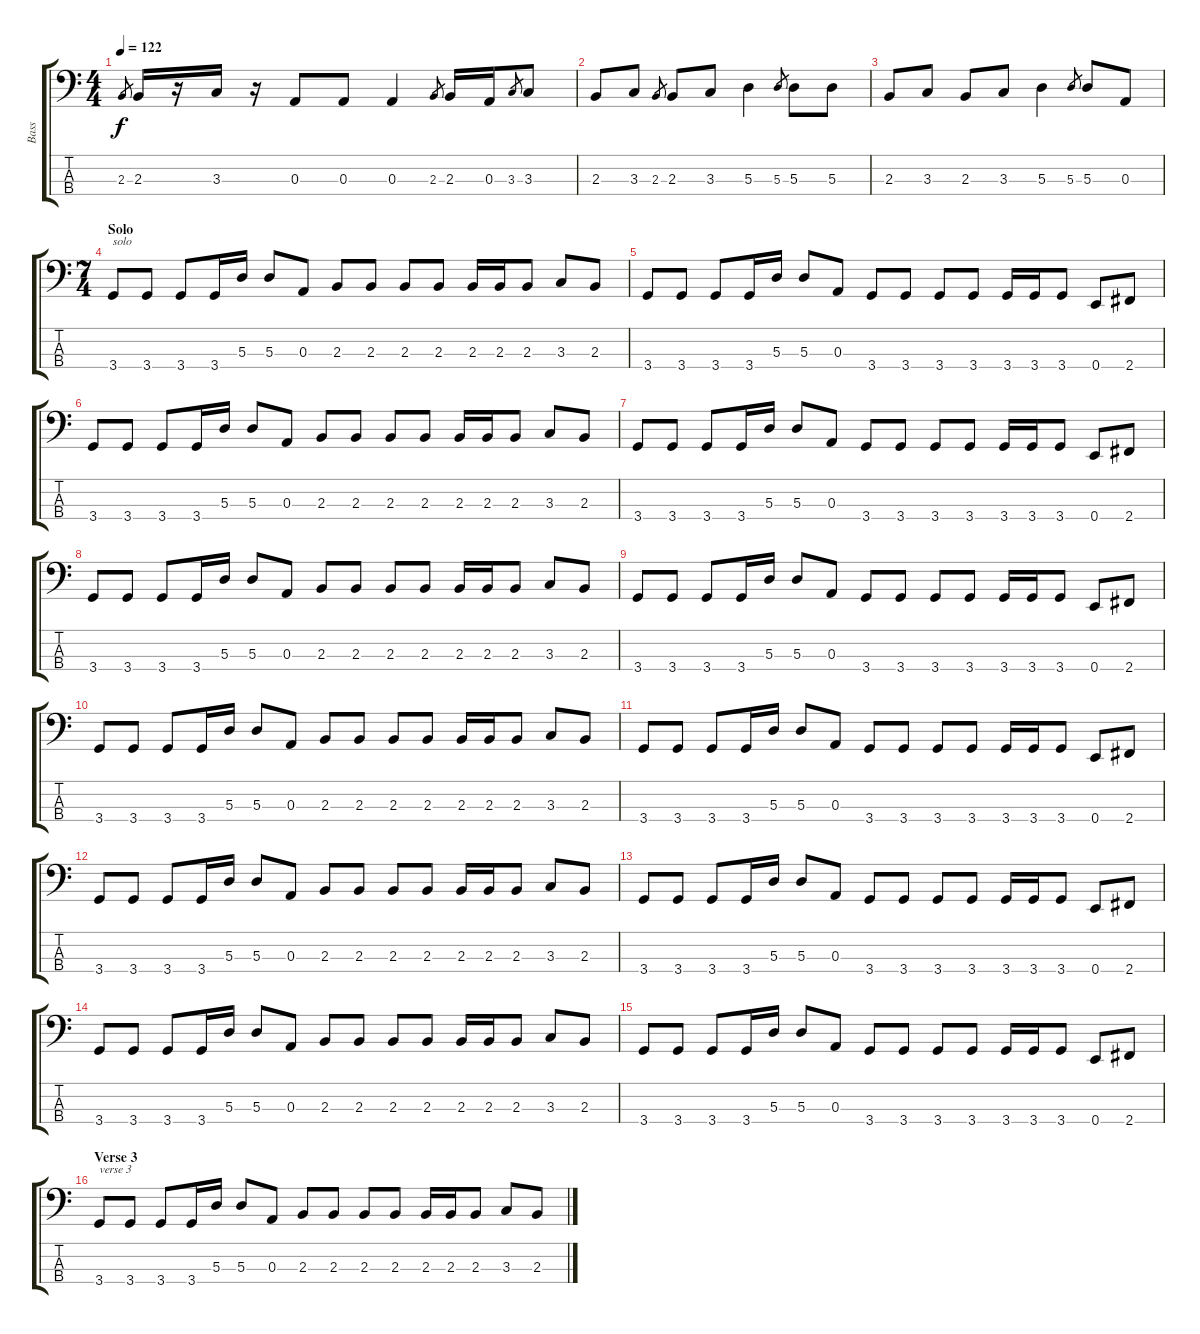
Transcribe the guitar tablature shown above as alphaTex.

\track ("Bass" "Bass") {instrument electricbassfinger}
\staff {score tabs}
\tuning (G2 D2 A1 E1) {hide}
\ts (4 4)
\tempo 122
\clef f4
\ks c
2.3.8{gr dy f} 2.3.16 r.16 3.3.16 r.16 0.3.8 0.3.8 0.3.4 2.3.8{gr} 2.3.16 0.3.16 3.3.8{gr} 3.3.8 |
2.3.8 3.3.8 2.3.8{gr} 2.3.8 3.3.8 5.3.4 5.3.8{gr} 5.3.8 5.3.8 |
2.3.8 3.3.8 2.3.8 3.3.8 5.3.4 5.3.8{gr} 5.3.8 0.3.8 |
\ts (7 4)
\section ("" "Solo")
3.4.8{txt "solo"} 3.4.8 3.4.8 3.4.16 5.3.16 5.3.8 0.3.8 2.3.8 2.3.8 2.3.8 2.3.8 2.3.16 2.3.16 2.3.8 3.3.8 2.3.8 |
3.4.8 3.4.8 3.4.8 3.4.16 5.3.16 5.3.8 0.3.8 3.4.8 3.4.8 3.4.8 3.4.8 3.4.16 3.4.16 3.4.8 0.4.8 2.4.8 |
3.4.8 3.4.8 3.4.8 3.4.16 5.3.16 5.3.8 0.3.8 2.3.8 2.3.8 2.3.8 2.3.8 2.3.16 2.3.16 2.3.8 3.3.8 2.3.8 |
3.4.8 3.4.8 3.4.8 3.4.16 5.3.16 5.3.8 0.3.8 3.4.8 3.4.8 3.4.8 3.4.8 3.4.16 3.4.16 3.4.8 0.4.8 2.4.8 |
3.4.8 3.4.8 3.4.8 3.4.16 5.3.16 5.3.8 0.3.8 2.3.8 2.3.8 2.3.8 2.3.8 2.3.16 2.3.16 2.3.8 3.3.8 2.3.8 |
3.4.8 3.4.8 3.4.8 3.4.16 5.3.16 5.3.8 0.3.8 3.4.8 3.4.8 3.4.8 3.4.8 3.4.16 3.4.16 3.4.8 0.4.8 2.4.8 |
3.4.8 3.4.8 3.4.8 3.4.16 5.3.16 5.3.8 0.3.8 2.3.8 2.3.8 2.3.8 2.3.8 2.3.16 2.3.16 2.3.8 3.3.8 2.3.8 |
3.4.8 3.4.8 3.4.8 3.4.16 5.3.16 5.3.8 0.3.8 3.4.8 3.4.8 3.4.8 3.4.8 3.4.16 3.4.16 3.4.8 0.4.8 2.4.8 |
3.4.8 3.4.8 3.4.8 3.4.16 5.3.16 5.3.8 0.3.8 2.3.8 2.3.8 2.3.8 2.3.8 2.3.16 2.3.16 2.3.8 3.3.8 2.3.8 |
3.4.8 3.4.8 3.4.8 3.4.16 5.3.16 5.3.8 0.3.8 3.4.8 3.4.8 3.4.8 3.4.8 3.4.16 3.4.16 3.4.8 0.4.8 2.4.8 |
3.4.8 3.4.8 3.4.8 3.4.16 5.3.16 5.3.8 0.3.8 2.3.8 2.3.8 2.3.8 2.3.8 2.3.16 2.3.16 2.3.8 3.3.8 2.3.8 |
3.4.8 3.4.8 3.4.8 3.4.16 5.3.16 5.3.8 0.3.8 3.4.8 3.4.8 3.4.8 3.4.8 3.4.16 3.4.16 3.4.8 0.4.8 2.4.8 |
\section ("" "Verse 3")
3.4.8{txt "verse 3"} 3.4.8 3.4.8 3.4.16 5.3.16 5.3.8 0.3.8 2.3.8 2.3.8 2.3.8 2.3.8 2.3.16 2.3.16 2.3.8 3.3.8 2.3.8
